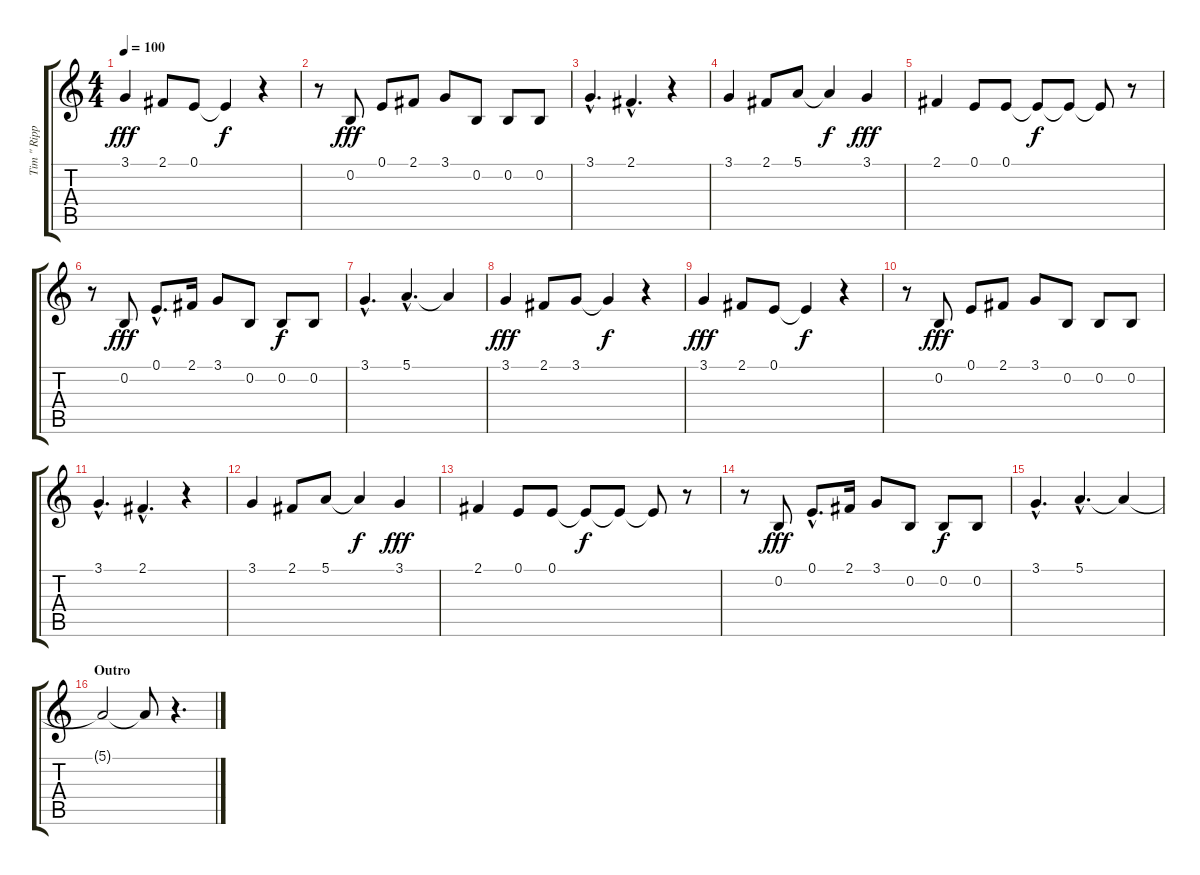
\track ("Tim \" Ripper \" Owen" "Tim \" Ripp") {instrument violin}
\staff {score tabs}
\tuning (E4 B3 G3 D3 A2 E2) {hide}
\ts (4 4)
\tempo 100
\clef g2
\ks c
3.1.4{dy fff} 2.1.8 0.1.8 0.1{t}.4{dy f} r.4 |
r.8 0.2.8{dy fff} 0.1.8 2.1.8 3.1.8 0.2.8 0.2.8 0.2.8 |
3.1{hac}.4{d} 2.1{hac}.4{d} r.4 |
3.1.4 2.1.8 5.1.8 5.1{t}.4{dy f} 3.1.4{dy fff} |
2.1.4 0.1.8 0.1.8 0.1{t}.8{dy f} 0.1{t}.8 0.1{t}.8 r.8 |
r.8 0.2.8{dy fff} 0.1{hac}.8{d} 2.1.16 3.1.8 0.2.8 0.2.8{dy f} 0.2.8 |
3.1{hac}.4{d} 5.1{hac}.4{d} 5.1{t}.4 |
3.1.4{dy fff} 2.1.8 3.1.8 3.1{t}.4{dy f} r.4 |
3.1.4{dy fff} 2.1.8 0.1.8 0.1{t}.4{dy f} r.4 |
r.8 0.2.8{dy fff} 0.1.8 2.1.8 3.1.8 0.2.8 0.2.8 0.2.8 |
3.1{hac}.4{d} 2.1{hac}.4{d} r.4 |
3.1.4 2.1.8 5.1.8 5.1{t}.4{dy f} 3.1.4{dy fff} |
2.1.4 0.1.8 0.1.8 0.1{t}.8{dy f} 0.1{t}.8 0.1{t}.8 r.8 |
r.8 0.2.8{dy fff} 0.1{hac}.8{d} 2.1.16 3.1.8 0.2.8 0.2.8{dy f} 0.2.8 |
3.1{hac}.4{d} 5.1{hac}.4{d} 5.1{t}.4 |
\section ("" "Outro")
5.1{t}.2 5.1{t}.8 r.4{d}
